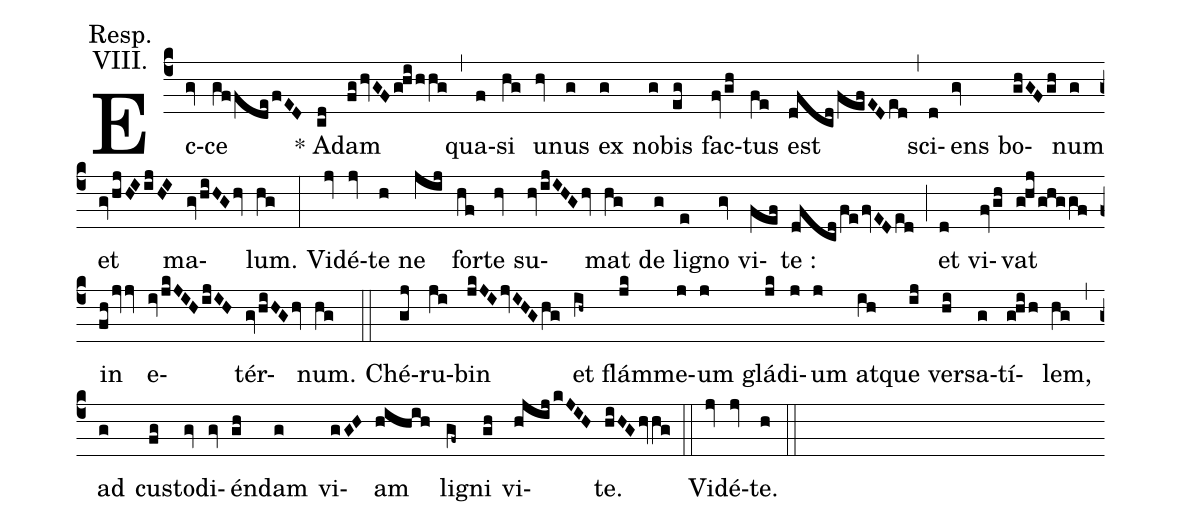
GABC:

annotation: Resp.;
annotation: VIII.;
%%
(c4) Ec(gv)ce(gffdefED) * A(cd)dam(fghvGFghihhg) (,)
qua(f)si(hg) u(hv)nus(g) ex(g) no(g)bis(eg) fac(fvgh)tus(fe) est(dfcdfefEDed) (,)
sci(d)ens(gv) bo(ghGFgh)num(g) et(gvhjHIijHI) ma(gvhiHGhv)lum.(hg) (:)
Vi(jv)dé(jv)te(h) ne(jij) for(hf)te(hv) su(hvijIHGhv)mat(hg) de(g) lig(e)no(gv) vi(fef)te :(dfcdfefvEDed) (;)
et(d) vi(fvgh)vat(ghjghggf) in(fhjvjv) e(ivjkJIHijIH)tér(gvhiHGhv)num.(hg) (::)
Ché(gj)ru(ji)bin(jkJIjvIHGhg) et(ih~) flám(jk)me(j)um(j) glá(jk)di(j)um(j) at(ih)que(ij) ver(hi)sa(g)tí(ghih)lem,(hg) (,)
ad(g) cus(fg)to(gv)di(gv)én(gh)dam(g) vi(gGH)am(hihih) lig(gf~)ni(gh) vi(hjijkJIH)te.(hiHGhvhg) (::)
Vi(jv)dé(jv)te.(h) (::)
